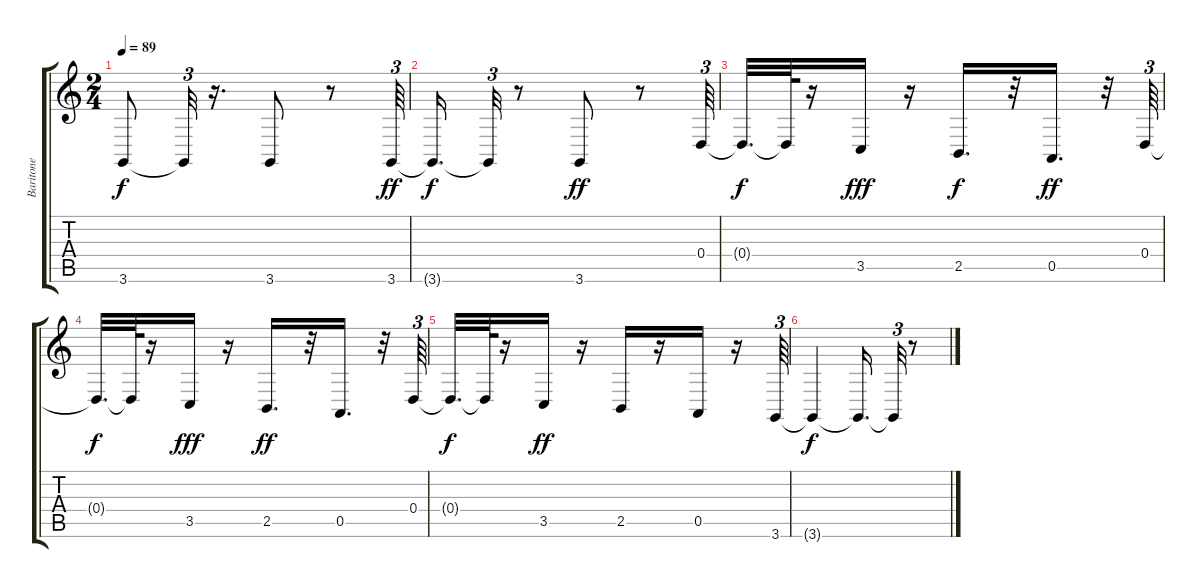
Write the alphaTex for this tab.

\track ("Baritone" "Baritone") {instrument trombone}
\staff {score tabs}
\tuning (E4 B3 G3 D3 A2 E2) {hide}
\ts (2 4)
\tempo 89
\clef g2
\ks c
3.6{t}.8{dy f} 3.6{t}.32{tu (3 2)} r.16{d} 3.6.8 r.8 3.6.64{tu (3 2) dy ff} |
3.6{t}.16{d dy f} 3.6{t}.32{tu (3 2)} r.8 3.6.8{dy ff} r.8 0.4.64{tu (3 2)} |
0.4{t}.32{d dy f} 0.4{t}.64 r.16 3.5.16{dy fff} r.16 2.5.16{d dy f} r.32 0.5.16{d dy ff} r.32 0.4.64{tu (3 2)} |
0.4{t}.32{d dy f} 0.4{t}.64 r.16 3.5.16{dy fff} r.16 2.5.16{d dy ff} r.32 0.5.16{d} r.32 0.4.64{tu (3 2)} |
0.4{t}.32{d dy f} 0.4{t}.64 r.16 3.5.16{dy ff} r.16 2.5.16 r.16 0.5.16 r.16 3.6.64{tu (3 2)} |
3.6{t}.4{dy f} 3.6{t}.16{d} 3.6{t}.32{tu (3 2)} r.8
